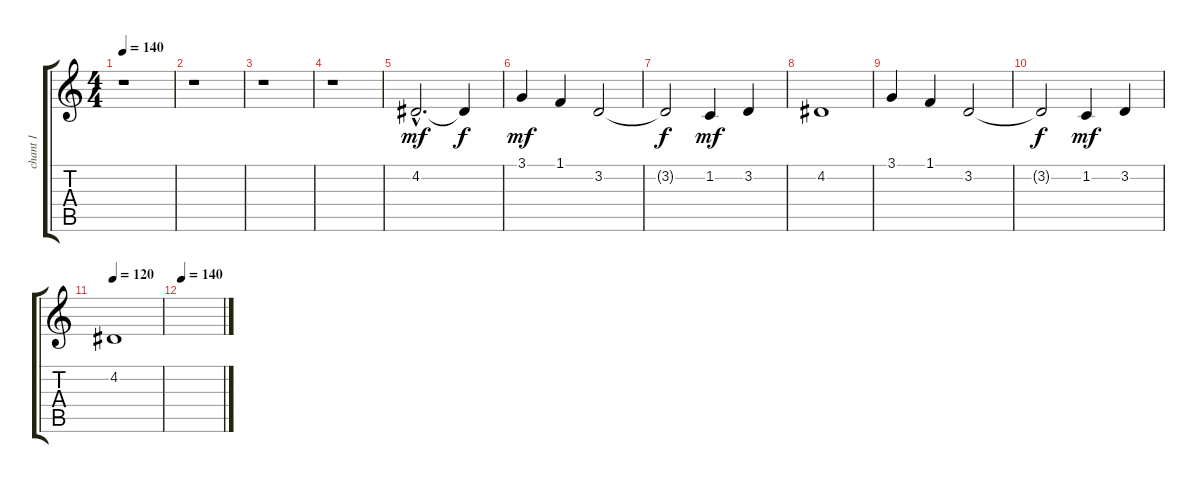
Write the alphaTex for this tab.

\track ("chant 1" "chant 1") {instrument choiraahs}
\staff {score tabs}
\tuning (E4 B3 G3 D3 A2 E2) {hide}
\ts (4 4)
\tempo 140
\tempo 70
\tempo 140
\clef g2
\ks c
r.1{dy mf instrument choiraahs} |
r.1 |
r.1 |
r.1 |
4.2{hac}.2{d} 4.2{t}.4{dy f} |
3.1.4{dy mf} 1.1.4 3.2.2 |
3.2{t}.2{dy f} 1.2.4{dy mf} 3.2.4 |
4.2.1 |
3.1.4 1.1.4 3.2.2 |
3.2{t}.2{dy f} 1.2.4{dy mf} 3.2.4 |
\tempo 120
4.2.1 |
\tempo 140
